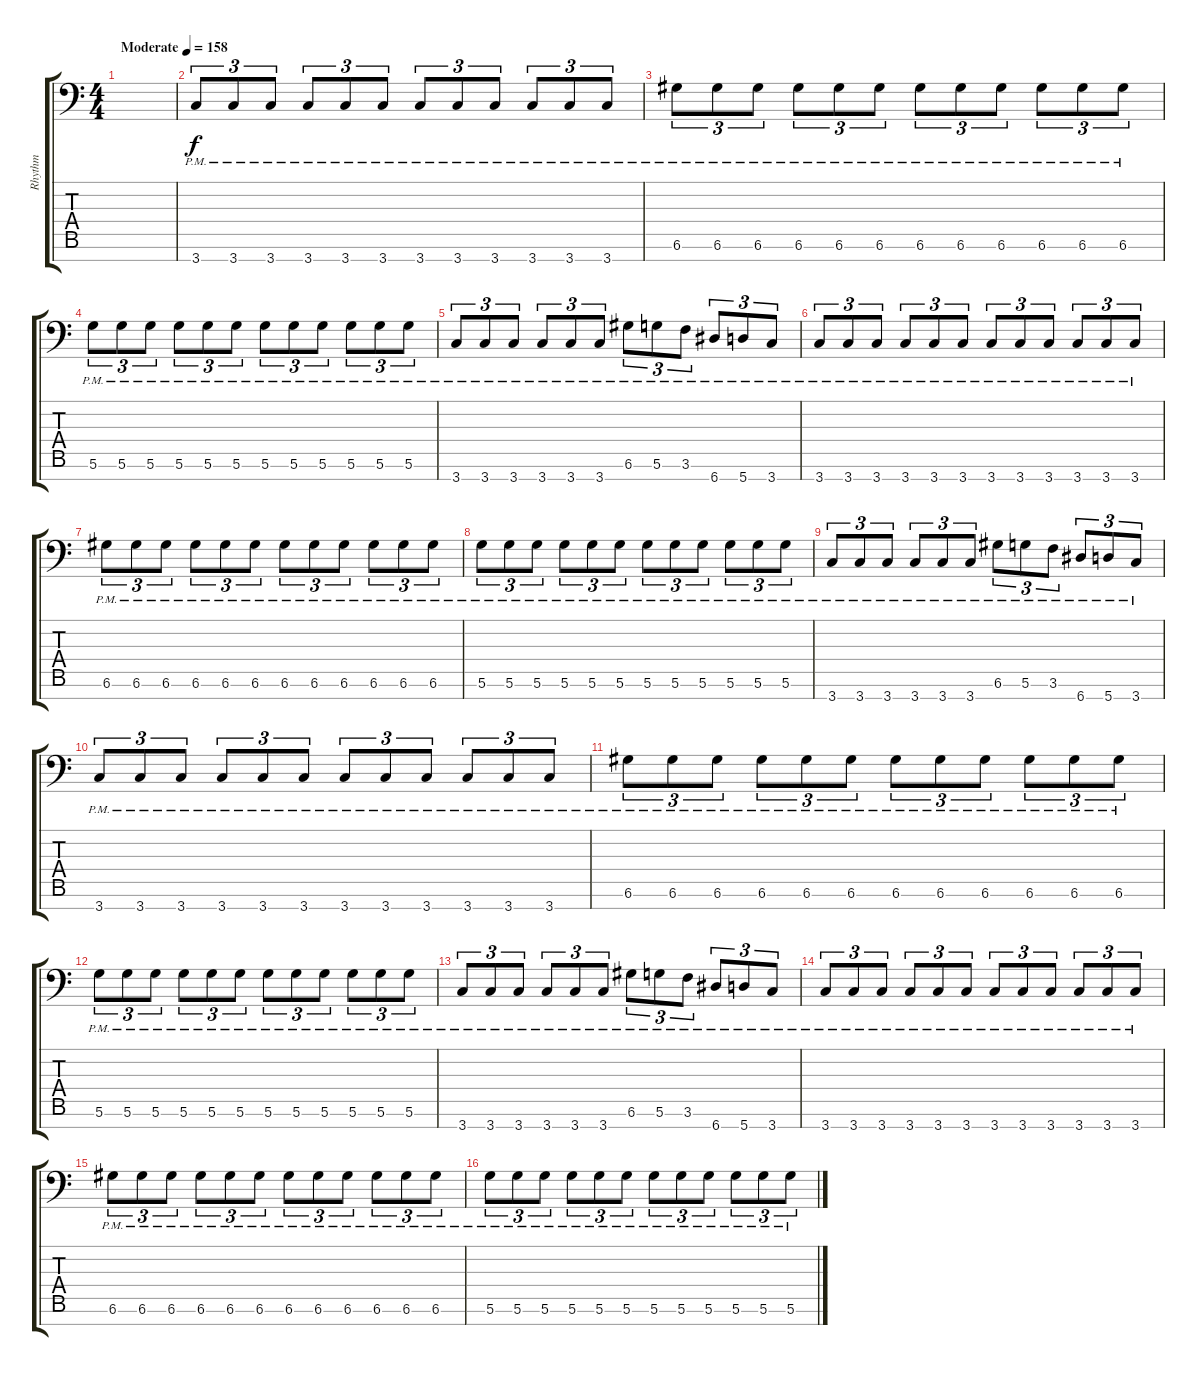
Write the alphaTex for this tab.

\track ("Rhythm" "Rhythm") {instrument overdrivenguitar}
\staff {score tabs}
\tuning (D4 A3 F3 C3 G2 D2 A1) {hide}
\ts (4 4)
\tempo (158 "Moderate")
\clef f4
\ks c
|
3.7{pm}.8{tu (3 2)} 3.7{pm}.8{tu (3 2)} 3.7{pm}.8{tu (3 2)} 3.7{pm}.8{tu (3 2)} 3.7{pm}.8{tu (3 2)} 3.7{pm}.8{tu (3 2)} 3.7{pm}.8{tu (3 2)} 3.7{pm}.8{tu (3 2)} 3.7{pm}.8{tu (3 2)} 3.7{pm}.8{tu (3 2)} 3.7{pm}.8{tu (3 2)} 3.7{pm}.8{tu (3 2)} |
6.6{pm}.8{tu (3 2)} 6.6{pm}.8{tu (3 2)} 6.6{pm}.8{tu (3 2)} 6.6{pm}.8{tu (3 2)} 6.6{pm}.8{tu (3 2)} 6.6{pm}.8{tu (3 2)} 6.6{pm}.8{tu (3 2)} 6.6{pm}.8{tu (3 2)} 6.6{pm}.8{tu (3 2)} 6.6{pm}.8{tu (3 2)} 6.6{pm}.8{tu (3 2)} 6.6{pm}.8{tu (3 2)} |
5.6{pm}.8{tu (3 2)} 5.6{pm}.8{tu (3 2)} 5.6{pm}.8{tu (3 2)} 5.6{pm}.8{tu (3 2)} 5.6{pm}.8{tu (3 2)} 5.6{pm}.8{tu (3 2)} 5.6{pm}.8{tu (3 2)} 5.6{pm}.8{tu (3 2)} 5.6{pm}.8{tu (3 2)} 5.6{pm}.8{tu (3 2)} 5.6{pm}.8{tu (3 2)} 5.6{pm}.8{tu (3 2)} |
3.7{pm}.8{tu (3 2)} 3.7{pm}.8{tu (3 2)} 3.7{pm}.8{tu (3 2)} 3.7{pm}.8{tu (3 2)} 3.7{pm}.8{tu (3 2)} 3.7{pm}.8{tu (3 2)} 6.6{pm}.8{tu (3 2)} 5.6{pm}.8{tu (3 2)} 3.6{pm}.8{tu (3 2)} 6.7{pm}.8{tu (3 2)} 5.7{pm}.8{tu (3 2)} 3.7{pm}.8{tu (3 2)} |
3.7{pm}.8{tu (3 2)} 3.7{pm}.8{tu (3 2)} 3.7{pm}.8{tu (3 2)} 3.7{pm}.8{tu (3 2)} 3.7{pm}.8{tu (3 2)} 3.7{pm}.8{tu (3 2)} 3.7{pm}.8{tu (3 2)} 3.7{pm}.8{tu (3 2)} 3.7{pm}.8{tu (3 2)} 3.7{pm}.8{tu (3 2)} 3.7{pm}.8{tu (3 2)} 3.7{pm}.8{tu (3 2)} |
6.6{pm}.8{tu (3 2)} 6.6{pm}.8{tu (3 2)} 6.6{pm}.8{tu (3 2)} 6.6{pm}.8{tu (3 2)} 6.6{pm}.8{tu (3 2)} 6.6{pm}.8{tu (3 2)} 6.6{pm}.8{tu (3 2)} 6.6{pm}.8{tu (3 2)} 6.6{pm}.8{tu (3 2)} 6.6{pm}.8{tu (3 2)} 6.6{pm}.8{tu (3 2)} 6.6{pm}.8{tu (3 2)} |
5.6{pm}.8{tu (3 2)} 5.6{pm}.8{tu (3 2)} 5.6{pm}.8{tu (3 2)} 5.6{pm}.8{tu (3 2)} 5.6{pm}.8{tu (3 2)} 5.6{pm}.8{tu (3 2)} 5.6{pm}.8{tu (3 2)} 5.6{pm}.8{tu (3 2)} 5.6{pm}.8{tu (3 2)} 5.6{pm}.8{tu (3 2)} 5.6{pm}.8{tu (3 2)} 5.6{pm}.8{tu (3 2)} |
3.7{pm}.8{tu (3 2)} 3.7{pm}.8{tu (3 2)} 3.7{pm}.8{tu (3 2)} 3.7{pm}.8{tu (3 2)} 3.7{pm}.8{tu (3 2)} 3.7{pm}.8{tu (3 2)} 6.6{pm}.8{tu (3 2)} 5.6{pm}.8{tu (3 2)} 3.6{pm}.8{tu (3 2)} 6.7{pm}.8{tu (3 2)} 5.7{pm}.8{tu (3 2)} 3.7{pm}.8{tu (3 2)} |
3.7{pm}.8{tu (3 2)} 3.7{pm}.8{tu (3 2)} 3.7{pm}.8{tu (3 2)} 3.7{pm}.8{tu (3 2)} 3.7{pm}.8{tu (3 2)} 3.7{pm}.8{tu (3 2)} 3.7{pm}.8{tu (3 2)} 3.7{pm}.8{tu (3 2)} 3.7{pm}.8{tu (3 2)} 3.7{pm}.8{tu (3 2)} 3.7{pm}.8{tu (3 2)} 3.7{pm}.8{tu (3 2)} |
6.6{pm}.8{tu (3 2)} 6.6{pm}.8{tu (3 2)} 6.6{pm}.8{tu (3 2)} 6.6{pm}.8{tu (3 2)} 6.6{pm}.8{tu (3 2)} 6.6{pm}.8{tu (3 2)} 6.6{pm}.8{tu (3 2)} 6.6{pm}.8{tu (3 2)} 6.6{pm}.8{tu (3 2)} 6.6{pm}.8{tu (3 2)} 6.6{pm}.8{tu (3 2)} 6.6{pm}.8{tu (3 2)} |
5.6{pm}.8{tu (3 2)} 5.6{pm}.8{tu (3 2)} 5.6{pm}.8{tu (3 2)} 5.6{pm}.8{tu (3 2)} 5.6{pm}.8{tu (3 2)} 5.6{pm}.8{tu (3 2)} 5.6{pm}.8{tu (3 2)} 5.6{pm}.8{tu (3 2)} 5.6{pm}.8{tu (3 2)} 5.6{pm}.8{tu (3 2)} 5.6{pm}.8{tu (3 2)} 5.6{pm}.8{tu (3 2)} |
3.7{pm}.8{tu (3 2)} 3.7{pm}.8{tu (3 2)} 3.7{pm}.8{tu (3 2)} 3.7{pm}.8{tu (3 2)} 3.7{pm}.8{tu (3 2)} 3.7{pm}.8{tu (3 2)} 6.6{pm}.8{tu (3 2)} 5.6{pm}.8{tu (3 2)} 3.6{pm}.8{tu (3 2)} 6.7{pm}.8{tu (3 2)} 5.7{pm}.8{tu (3 2)} 3.7{pm}.8{tu (3 2)} |
3.7{pm}.8{tu (3 2)} 3.7{pm}.8{tu (3 2)} 3.7{pm}.8{tu (3 2)} 3.7{pm}.8{tu (3 2)} 3.7{pm}.8{tu (3 2)} 3.7{pm}.8{tu (3 2)} 3.7{pm}.8{tu (3 2)} 3.7{pm}.8{tu (3 2)} 3.7{pm}.8{tu (3 2)} 3.7{pm}.8{tu (3 2)} 3.7{pm}.8{tu (3 2)} 3.7{pm}.8{tu (3 2)} |
6.6{pm}.8{tu (3 2)} 6.6{pm}.8{tu (3 2)} 6.6{pm}.8{tu (3 2)} 6.6{pm}.8{tu (3 2)} 6.6{pm}.8{tu (3 2)} 6.6{pm}.8{tu (3 2)} 6.6{pm}.8{tu (3 2)} 6.6{pm}.8{tu (3 2)} 6.6{pm}.8{tu (3 2)} 6.6{pm}.8{tu (3 2)} 6.6{pm}.8{tu (3 2)} 6.6{pm}.8{tu (3 2)} |
5.6{pm}.8{tu (3 2)} 5.6{pm}.8{tu (3 2)} 5.6{pm}.8{tu (3 2)} 5.6{pm}.8{tu (3 2)} 5.6{pm}.8{tu (3 2)} 5.6{pm}.8{tu (3 2)} 5.6{pm}.8{tu (3 2)} 5.6{pm}.8{tu (3 2)} 5.6{pm}.8{tu (3 2)} 5.6{pm}.8{tu (3 2)} 5.6{pm}.8{tu (3 2)} 5.6{pm}.8{tu (3 2)}
